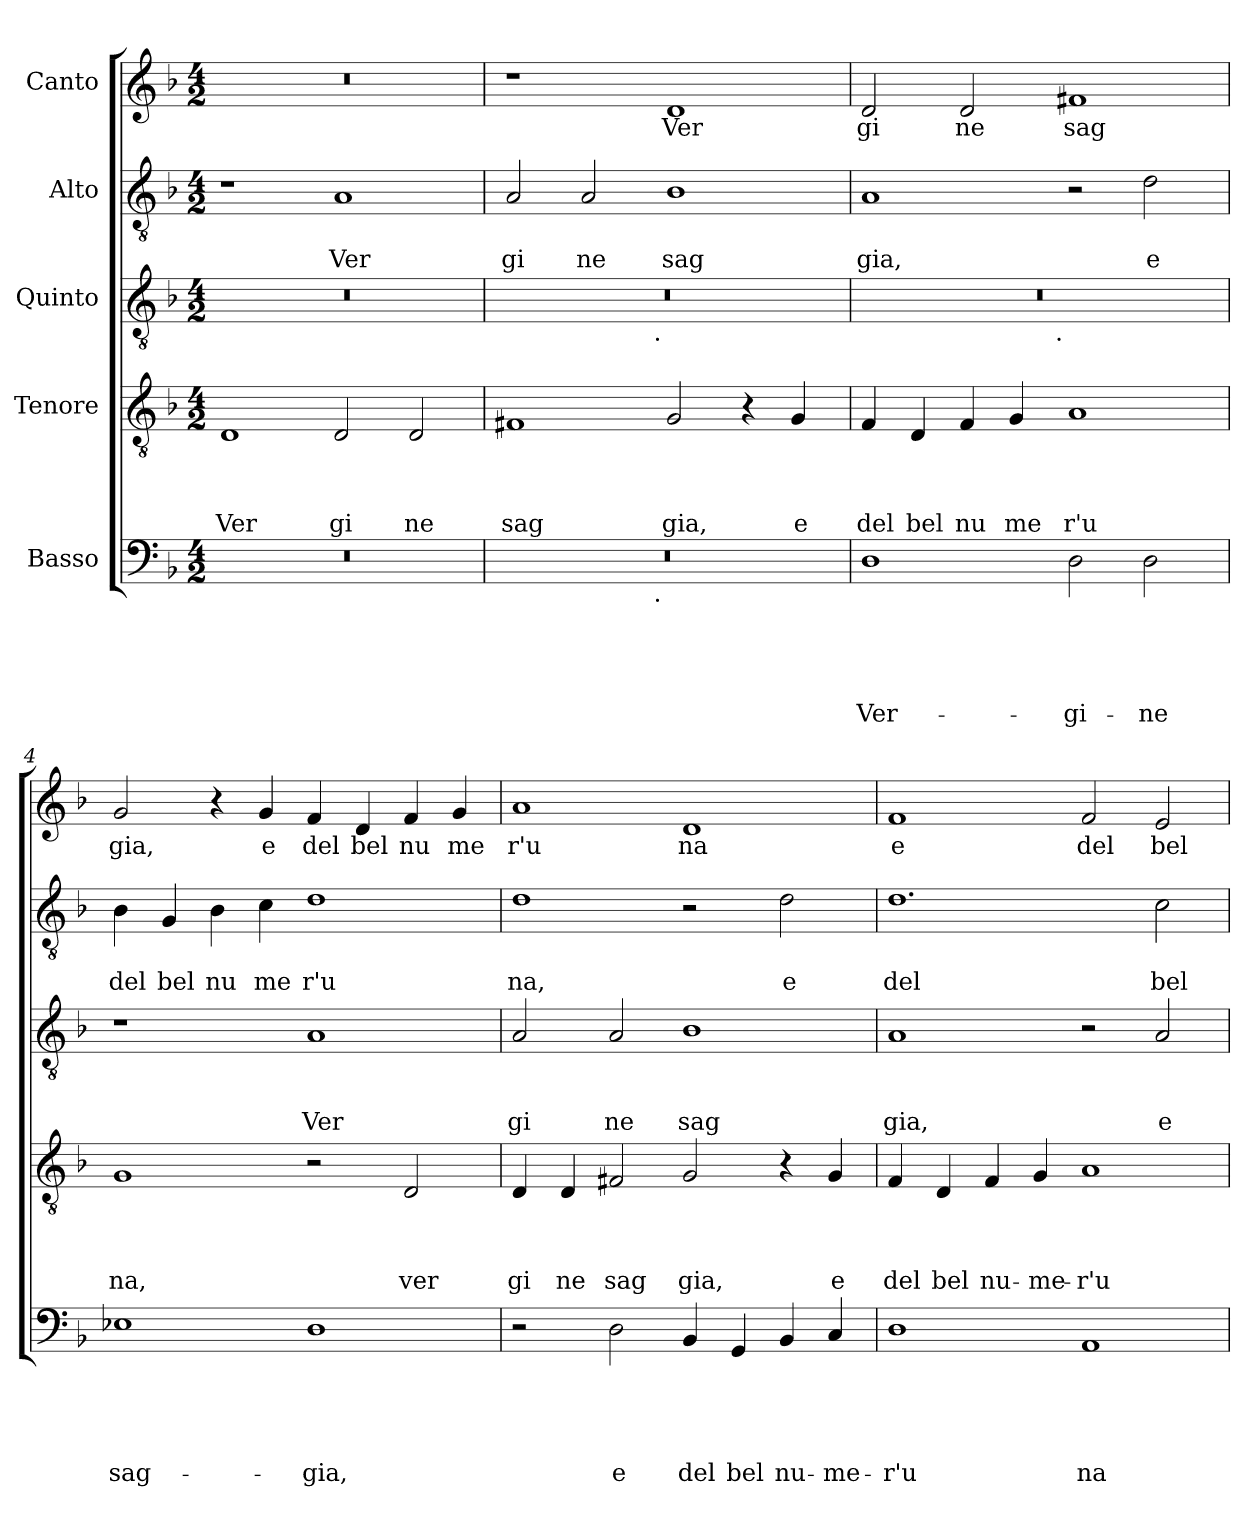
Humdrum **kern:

**kern	**text	**text	**text	**text	**text	**kern	**text	**text	**text	**text	**kern	**text	**text	**text	**kern	**text	**text	**kern	**text
*part5	*part5	*part5	*part5	*part5	*part5	*part4	*part4	*part4	*part4	*part4	*part3	*part3	*part3	*part3	*part2	*part2	*part2	*part1	*part1
*staff5	*staff5	*staff5	*staff5	*staff5	*staff5	*staff4	*staff4	*staff4	*staff4	*staff4	*staff3	*staff3	*staff3	*staff3	*staff2	*staff2	*staff2	*staff1	*staff1
*I"Basso	*	*	*	*	*	*I"Tenore	*	*	*	*	*I"Quinto	*	*	*	*I"Alto	*	*	*I"Canto	*
*clefF4	*	*	*	*	*	*clefGv2	*	*	*	*	*clefGv2	*	*	*	*clefGv2	*	*	*clefG2	*
*k[b-]	*	*	*	*	*	*k[b-]	*	*	*	*	*k[b-]	*	*	*	*k[b-]	*	*	*k[b-]	*
*F:	*	*	*	*	*	*F:	*	*	*	*	*F:	*	*	*	*F:	*	*	*F:	*
*M4/2	*	*	*	*	*	*M4/2	*	*	*	*	*M4/2	*	*	*	*M4/2	*	*	*M4/2	*
=1	=1	=1	=1	=1	=1	=1	=1	=1	=1	=1	=1	=1	=1	=1	=1	=1	=1	=1	=1
!	!	!	!	!	!	!	!	!	!	!LO:LY:b	!	!	!	!	!	!	!	!	!
0r	.	.	.	.	.	1D	.	.	.	Ver	0r	.	.	.	1r	.	.	0r	.
!	!	!	!	!	!	!	!	!	!	!LO:LY:b	!	!	!	!	!	!	!LO:LY:b	!	!
.	.	.	.	.	.	2D/	.	.	.	gi	.	.	.	.	1A	.	Ver	.	.
!	!	!	!	!	!	!	!	!	!	!LO:LY:b	!	!	!	!	!	!	!	!	!
.	.	.	.	.	.	2D/	.	.	.	ne	.	.	.	.	.	.	.	.	.
=2	=2	=2	=2	=2	=2	=2	=2	=2	=2	=2	=2	=2	=2	=2	=2	=2	=2	=2	=2
!	!	!	!	!	!	!	!	!	!	!LO:LY:b	!	!	!	!	!	!	!LO:LY:b	!	!
*^	*	*	*	*	*	*	*	*	*	*	*^	*	*	*	*	*	*	*	*
0r	2ryy	.	.	.	.	.	1F#X	.	.	.	sag	0r	2ryy	.	.	.	2A/	.	gi	1r	.
!	!	!	!	!	!	!	!	!	!	!	!	!	!	!	!	!	!	!	!LO:LY:b	!	!
.	4...ryy	.	.	.	.	.	.	.	.	.	.	.	4...ryy	.	.	.	2A/	.	ne	.	.
!	!	!	!	!	!	!	!	!	!	!	!	!	!LO:TX:b:t=.	!	!	!	!	!	!	!	!
!	!LO:TX:b:t=.	!	!	!	!	!	!	!	!	!	!	!	!	!	!	!	!	!	!	!	!
.	1ryy	.	.	.	.	.	.	.	.	.	.	.	1ryy	.	.	.	.	.	.	.	.
!	!	!	!	!	!	!	!	!	!	!	!LO:LY:b	!	!	!	!	!	!	!	!LO:LY:b	!	!LO:LY:b
.	.	.	.	.	.	.	2G/	.	.	.	gia,	.	.	.	.	.	1B-	.	sag	1d	Ver
.	.	.	.	.	.	.	4r	.	.	.	.	.	.	.	.	.	.	.	.	.	.
!	!	!	!	!	!	!	!	!	!	!	!LO:LY:b	!	!	!	!	!	!	!	!	!	!
.	.	.	.	.	.	.	4G/	.	.	.	e	.	.	.	.	.	.	.	.	.	.
.	32ryy	.	.	.	.	.	.	.	.	.	.	.	32ryy	.	.	.	.	.	.	.	.
=3	=3	=3	=3	=3	=3	=3	=3	=3	=3	=3	=3	=3	=3	=3	=3	=3	=3	=3	=3	=3	=3
!	!	!	!	!	!	!LO:LY:b	!	!	!	!	!LO:LY:b	!	!	!	!	!	!	!	!LO:LY:b	!	!LO:LY:b
*v	*v	*	*	*	*	*	*	*	*	*	*	*	*	*	*	*	*	*	*	*	*
1D	.	.	.	.	Ver-	4F/	.	.	.	del	0r	2ryy	.	.	.	1A	.	gia,	2d/	gi
!	!	!	!	!	!	!	!	!	!	!LO:LY:b	!	!	!	!	!	!	!	!	!	!
.	.	.	.	.	.	4D/	.	.	.	bel	.	.	.	.	.	.	.	.	.	.
!	!	!	!	!	!	!	!	!	!	!LO:LY:b	!	!	!	!	!	!	!	!	!	!LO:LY:b
.	.	.	.	.	.	4F/	.	.	.	nu	.	4...ryy	.	.	.	.	.	.	2d/	ne
!	!	!	!	!	!	!	!	!	!	!LO:LY:b	!	!	!	!	!	!	!	!	!	!
.	.	.	.	.	.	4G/	.	.	.	me	.	.	.	.	.	.	.	.	.	.
!	!	!	!	!	!	!	!	!	!	!	!	!LO:TX:b:t=.	!	!	!	!	!	!	!	!
.	.	.	.	.	.	.	.	.	.	.	.	1ryy	.	.	.	.	.	.	.	.
!	!	!	!	!	!LO:LY:b	!	!	!	!	!LO:LY:b	!	!	!	!	!	!	!	!	!	!LO:LY:b
2D\	.	.	.	.	-gi-	1A	.	.	.	r'u	.	.	.	.	.	2r	.	.	1f#X	sag
!	!	!	!	!	!LO:LY:b	!	!	!	!	!	!	!	!	!	!	!	!	!LO:LY:b	!	!
2D\	.	.	.	.	-ne	.	.	.	.	.	.	.	.	.	.	2d\	.	e	.	.
.	.	.	.	.	.	.	.	.	.	.	.	32ryy	.	.	.	.	.	.	.	.
=4	=4	=4	=4	=4	=4	=4	=4	=4	=4	=4	=4	=4	=4	=4	=4	=4	=4	=4	=4	=4
!	!	!	!	!	!LO:LY:b	!	!	!	!	!LO:LY:b	!	!	!	!	!	!	!	!LO:LY:b	!	!LO:LY:b
*	*	*	*	*	*	*	*	*	*	*	*v	*v	*	*	*	*	*	*	*	*
1E-X	.	.	.	.	sag-	1G	.	.	.	na,	1r	.	.	.	4B-\	.	del	2g/	gia,
!	!	!	!	!	!	!	!	!	!	!	!	!	!	!	!	!	!LO:LY:b	!	!
.	.	.	.	.	.	.	.	.	.	.	.	.	.	.	4G/	.	bel	.	.
!	!	!	!	!	!	!	!	!	!	!	!	!	!	!	!	!	!LO:LY:b	!	!
.	.	.	.	.	.	.	.	.	.	.	.	.	.	.	4B-\	.	nu	4r	.
!	!	!	!	!	!	!	!	!	!	!	!	!	!	!	!	!	!LO:LY:b	!	!LO:LY:b
.	.	.	.	.	.	.	.	.	.	.	.	.	.	.	4c\	.	me	4g/	e
!	!	!	!	!	!LO:LY:b	!	!	!	!	!	!	!	!	!LO:LY:b	!	!	!LO:LY:b	!	!LO:LY:b
1D	.	.	.	.	-gia,	2r	.	.	.	.	1A	.	.	Ver	1d	.	r'u	4f/	del
!	!	!	!	!	!	!	!	!	!	!	!	!	!	!	!	!	!	!	!LO:LY:b
.	.	.	.	.	.	.	.	.	.	.	.	.	.	.	.	.	.	4d/	bel
!	!	!	!	!	!	!	!	!	!	!LO:LY:b	!	!	!	!	!	!	!	!	!LO:LY:b
.	.	.	.	.	.	2D/	.	.	.	ver	.	.	.	.	.	.	.	4f/	nu
!	!	!	!	!	!	!	!	!	!	!	!	!	!	!	!	!	!	!	!LO:LY:b
.	.	.	.	.	.	.	.	.	.	.	.	.	.	.	.	.	.	4g</	me
=5	=5	=5	=5	=5	=5	=5	=5	=5	=5	=5	=5	=5	=5	=5	=5	=5	=5	=5	=5
!	!	!	!	!	!	!	!	!	!	!LO:LY:b	!	!	!	!LO:LY:b	!	!	!LO:LY:b	!	!LO:LY:b
2r	.	.	.	.	.	4D/	.	.	.	gi	2A/	.	.	gi	1d	.	na,	1a	r'u
!	!	!	!	!	!	!	!	!	!	!LO:LY:b	!	!	!	!	!	!	!	!	!
.	.	.	.	.	.	4D/	.	.	.	ne	.	.	.	.	.	.	.	.	.
!	!	!	!	!	!LO:LY:b	!	!	!	!	!LO:LY:b	!	!	!	!LO:LY:b	!	!	!	!	!
2D\	.	.	.	.	e	2F#X/	.	.	.	sag	2A/	.	.	ne	.	.	.	.	.
!	!	!	!	!	!LO:LY:b	!	!	!	!	!LO:LY:b	!	!	!	!LO:LY:b	!	!	!	!	!LO:LY:b
4BB-/	.	.	.	.	del	2G/	.	.	.	gia,	1B-	.	.	sag	2r	.	.	1d	na
!	!	!	!	!	!LO:LY:b	!	!	!	!	!	!	!	!	!	!	!	!	!	!
4GG/	.	.	.	.	bel	.	.	.	.	.	.	.	.	.	.	.	.	.	.
!	!	!	!	!	!LO:LY:b	!	!	!	!	!	!	!	!	!	!	!	!LO:LY:b	!	!
4BB-/	.	.	.	.	nu-	4r	.	.	.	.	.	.	.	.	2d\	.	e	.	.
!	!	!	!	!	!LO:LY:b	!	!	!	!	!LO:LY:b	!	!	!	!	!	!	!	!	!
4C/	.	.	.	.	-me-	4G/	.	.	.	e	.	.	.	.	.	.	.	.	.
!!LO:LB:g=z
=6	=6	=6	=6	=6	=6	=6	=6	=6	=6	=6	=6	=6	=6	=6	=6	=6	=6	=6	=6
!	!	!	!	!	!LO:LY:b	!	!	!	!	!LO:LY:b	!	!	!	!LO:LY:b	!	!	!LO:LY:b	!	!LO:LY:b
1D	.	.	.	.	-r'u	4F/	.	.	.	del	1A	.	.	gia,	1.d	.	del	1f	e
!	!	!	!	!	!	!	!	!	!	!LO:LY:b	!	!	!	!	!	!	!	!	!
.	.	.	.	.	.	4D/	.	.	.	bel	.	.	.	.	.	.	.	.	.
!	!	!	!	!	!	!	!	!	!	!LO:LY:b	!	!	!	!	!	!	!	!	!
.	.	.	.	.	.	4F/	.	.	.	nu-	.	.	.	.	.	.	.	.	.
!	!	!	!	!	!	!	!	!	!	!LO:LY:b	!	!	!	!	!	!	!	!	!
.	.	.	.	.	.	4G/	.	.	.	-me-	.	.	.	.	.	.	.	.	.
!	!	!	!	!	!LO:LY:b	!	!	!	!	!LO:LY:b	!	!	!	!	!	!	!	!	!LO:LY:b
1AA	.	.	.	.	na	1A	.	.	.	-r'u-	2r	.	.	.	.	.	.	2f/	del
!	!	!	!	!	!	!	!	!	!	!	!	!	!	!LO:LY:b	!	!	!LO:LY:b	!	!LO:LY:b
.	.	.	.	.	.	.	.	.	.	.	2A/	.	.	e	2c\	.	bel	2e/	bel
=	=	=	=	=	=	=	=	=	=	=	=	=	=	=	=	=	=	=	=
*-	*-	*-	*-	*-	*-	*-	*-	*-	*-	*-	*-	*-	*-	*-	*-	*-	*-	*-	*-
